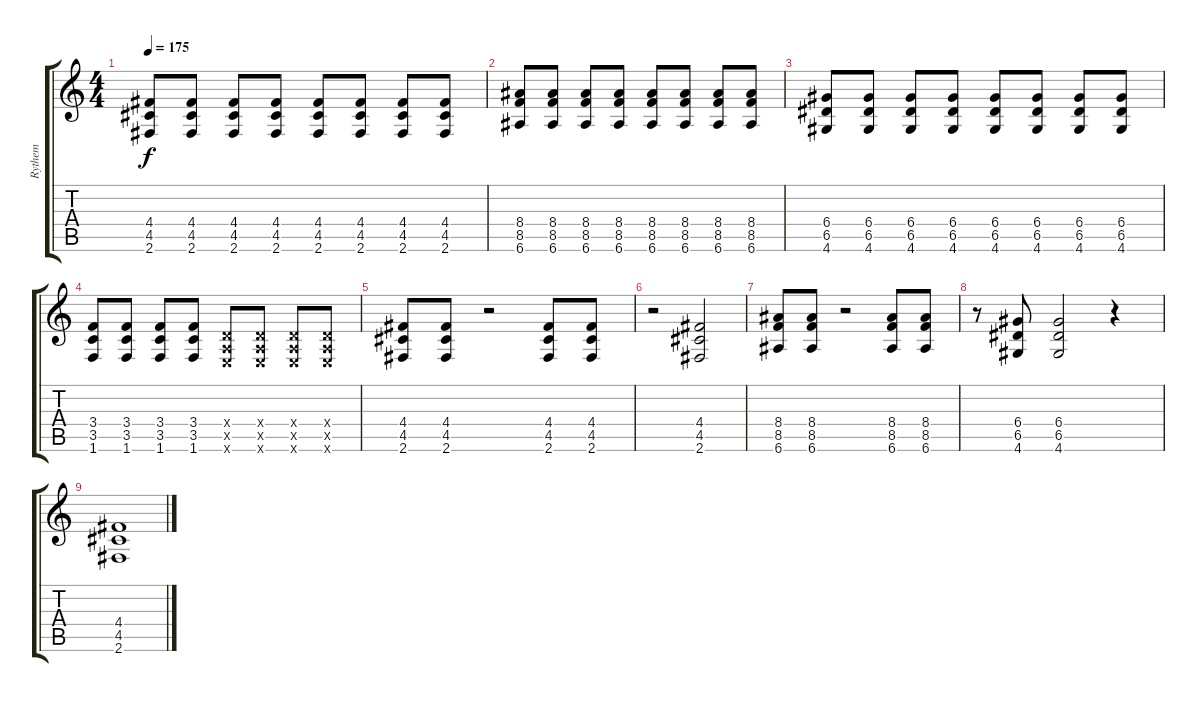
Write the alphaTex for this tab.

\track ("Rythem" "Rythem") {instrument distortionguitar}
\staff {score tabs}
\tuning (E4 B3 G3 D3 A2 E2) {hide}
\ts (4 4)
\tempo 175
\clef g2
\ks c
(4.4 4.5 2.6).8{dy f} (4.4 4.5 2.6).8 (4.4 4.5 2.6).8 (4.4 4.5 2.6).8 (4.4 4.5 2.6).8 (4.4 4.5 2.6).8 (4.4 4.5 2.6).8 (4.4 4.5 2.6).8 |
(8.4 8.5 6.6).8 (8.4 8.5 6.6).8 (8.4 8.5 6.6).8 (8.4 8.5 6.6).8 (8.4 8.5 6.6).8 (8.4 8.5 6.6).8 (8.4 8.5 6.6).8 (8.4 8.5 6.6).8 |
(6.4 6.5 4.6).8 (6.4 6.5 4.6).8 (6.4 6.5 4.6).8 (6.4 6.5 4.6).8 (6.4 6.5 4.6).8 (6.4 6.5 4.6).8 (6.4 6.5 4.6).8 (6.4 6.5 4.6).8 |
(3.4 3.5 1.6).8 (3.4 3.5 1.6).8 (3.4 3.5 1.6).8 (3.4 3.5 1.6).8 (0.4{x} 0.5{x} 0.6{x}).8 (0.4{x} 0.5{x} 0.6{x}).8 (0.4{x} 0.5{x} 0.6{x}).8 (0.4{x} 0.5{x} 0.6{x}).8 |
(4.4 4.5 2.6).8 (4.4 4.5 2.6).8 r.2 (4.4 4.5 2.6).8 (4.4 4.5 2.6).8 |
r.2 (4.4 4.5 2.6).2 |
(8.4 8.5 6.6).8 (8.4 8.5 6.6).8 r.2 (8.4 8.5 6.6).8 (8.4 8.5 6.6).8 |
r.8 (6.4 6.5 4.6).8 (6.4 6.5 4.6).2 r.4 |
(4.4 4.5 2.6).1
